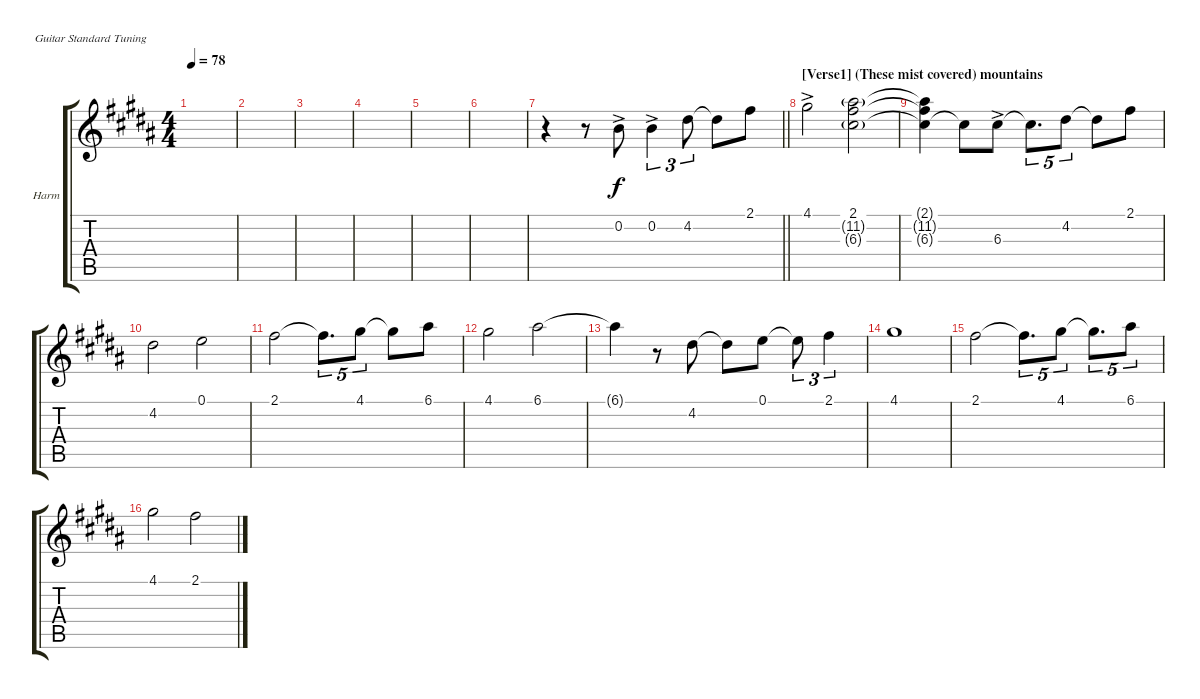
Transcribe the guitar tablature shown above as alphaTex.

\bracketExtendMode groupsimilarinstruments
\firstSystemTrackNameOrientation horizontal
\otherSystemsTrackNameOrientation horizontal
\track ("Harmonica" "Harm") {instrument electricguitarclean}
\staff {score tabs}
\tuning (E4 B3 G3 D3 A2 E2)
\ts (4 4)
\tempo 78
\clef g2
\scale
0.333333
\ks g#minor
|
\scale
0.333333 |
\scale
0.333333 |
\scale
0.333333 |
\scale
0.333333 |
\scale
0.333333 |
\scale
0.333333
\barLineRight lightlight
r.4 r.8 0.2{ac}.8 0.2{ac}.4{tu (3 2)} 4.2.8{tu (3 2)} 4.2{t}.8 2.1.8 |
\section ("" "[Verse1] (These mist covered) mountains")
\scale
0.333333 4.1{ac}.2 (2.1 11.2{g} 6.3{g}).2 |
\scale
0.333333 (6.3{t} 2.1{t} 11.2{t}).4 6.3{t}.8 6.3{ac}.8 6.3{t}.8{d tu (5 4)} 4.2.8{tu (5 4)} 4.2{t}.8 2.1.8 |
\scale
0.333333 4.2.2 0.1.2 |
\scale
0.333333 2.1.2 2.1{t}.8{d tu (5 4)} 4.1.8{tu (5 4)} 4.1{t}.8 6.1.8 |
\scale
0.333333 4.1.2 6.1.2 |
\scale
0.333333 6.1{t}.4 r.8 4.2.8 4.2{t}.8 0.1.8 0.1{t}.8{tu (3 2)} 2.1.4{tu (3 2)} |
\scale
0.333333 4.1.1 |
\scale
0.333333 2.1.2 2.1{t}.8{d tu (5 4)} 4.1.8{tu (5 4)} 4.1{t}.8{d tu (5 4)} 6.1.8{tu (5 4)} |
\scale
0.333333 4.1.2 2.1.2
